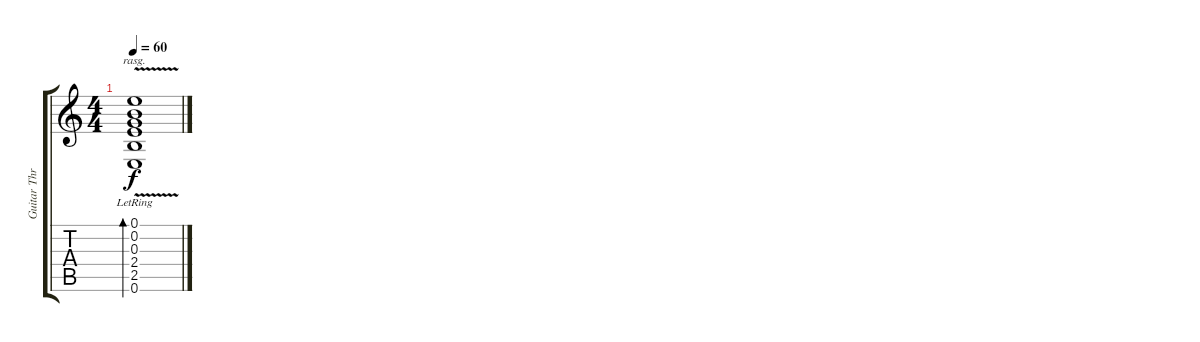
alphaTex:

\track ("Guitar Three" "Guitar Thr") {instrument acousticguitarsteel}
\staff {score tabs}
\tuning (E4 B3 G3 D3 A2 E2) {hide}
\ts (4 4)
\tempo 60
\clef g2
\ks c
(0.1{v lr} 0.2 0.3 2.4 2.5 0.6).1{bd 240 rasg ii dy f}
